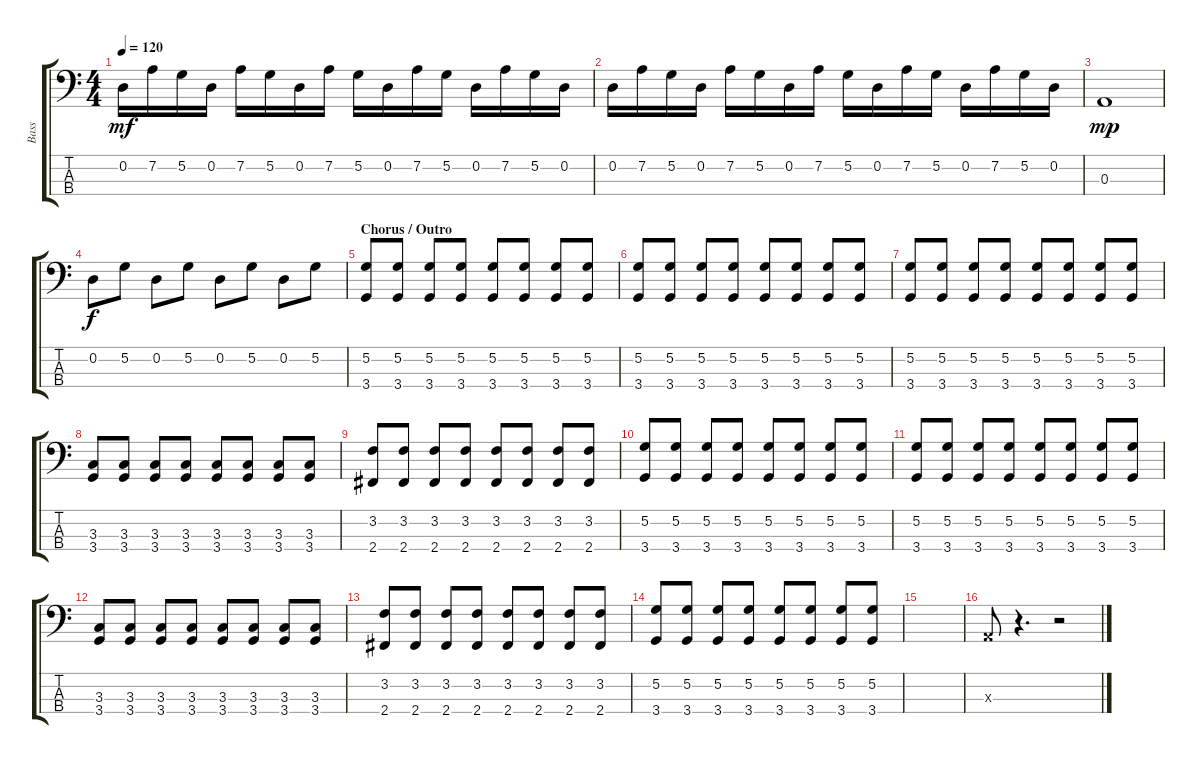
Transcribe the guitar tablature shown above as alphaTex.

\track ("Bass" "Bass") {instrument electricbassfinger}
\staff {score tabs}
\tuning (G2 D2 A1 E1) {hide}
\ts (4 4)
\tempo 120
\clef f4
\ks c
0.2.16{dy mf} 7.2.16 5.2.16 0.2.16 7.2.16 5.2.16 0.2.16 7.2.16 5.2.16 0.2.16 7.2.16 5.2.16 0.2.16 7.2.16 5.2.16 0.2.16 |
0.2.16 7.2.16 5.2.16 0.2.16 7.2.16 5.2.16 0.2.16 7.2.16 5.2.16 0.2.16 7.2.16 5.2.16 0.2.16 7.2.16 5.2.16 0.2.16 |
0.3.1{dy mp} |
0.2.8{dy f} 5.2.8 0.2.8 5.2.8 0.2.8 5.2.8 0.2.8 5.2.8 |
\section ("" "Chorus / Outro")
(5.2 3.4).8 (5.2 3.4).8 (5.2 3.4).8 (5.2 3.4).8 (5.2 3.4).8 (5.2 3.4).8 (5.2 3.4).8 (5.2 3.4).8 |
(5.2 3.4).8 (5.2 3.4).8 (5.2 3.4).8 (5.2 3.4).8 (5.2 3.4).8 (5.2 3.4).8 (5.2 3.4).8 (5.2 3.4).8 |
(5.2 3.4).8 (5.2 3.4).8 (5.2 3.4).8 (5.2 3.4).8 (5.2 3.4).8 (5.2 3.4).8 (5.2 3.4).8 (5.2 3.4).8 |
(3.3 3.4).8 (3.3 3.4).8 (3.3 3.4).8 (3.3 3.4).8 (3.3 3.4).8 (3.3 3.4).8 (3.3 3.4).8 (3.3 3.4).8 |
(3.2 2.4).8 (3.2 2.4).8 (3.2 2.4).8 (3.2 2.4).8 (3.2 2.4).8 (3.2 2.4).8 (3.2 2.4).8 (3.2 2.4).8 |
(5.2 3.4).8 (5.2 3.4).8 (5.2 3.4).8 (5.2 3.4).8 (5.2 3.4).8 (5.2 3.4).8 (5.2 3.4).8 (5.2 3.4).8 |
(5.2 3.4).8{volume 16} (5.2 3.4).8 (5.2 3.4).8 (5.2 3.4).8 (5.2 3.4).8 (5.2 3.4).8 (5.2 3.4).8 (5.2 3.4).8 |
(3.3 3.4).8 (3.3 3.4).8 (3.3 3.4).8 (3.3 3.4).8 (3.3 3.4).8 (3.3 3.4).8 (3.3 3.4).8 (3.3 3.4).8 |
(3.2 2.4).8 (3.2 2.4).8 (3.2 2.4).8 (3.2 2.4).8 (3.2 2.4).8 (3.2 2.4).8 (3.2 2.4).8 (3.2 2.4).8 |
(5.2 3.4).8 (5.2 3.4).8 (5.2 3.4).8 (5.2 3.4).8 (5.2 3.4).8 (5.2 3.4).8 (5.2 3.4).8 (5.2 3.4).8 |
|
0.3{x}.8 r.4{d} r.2
